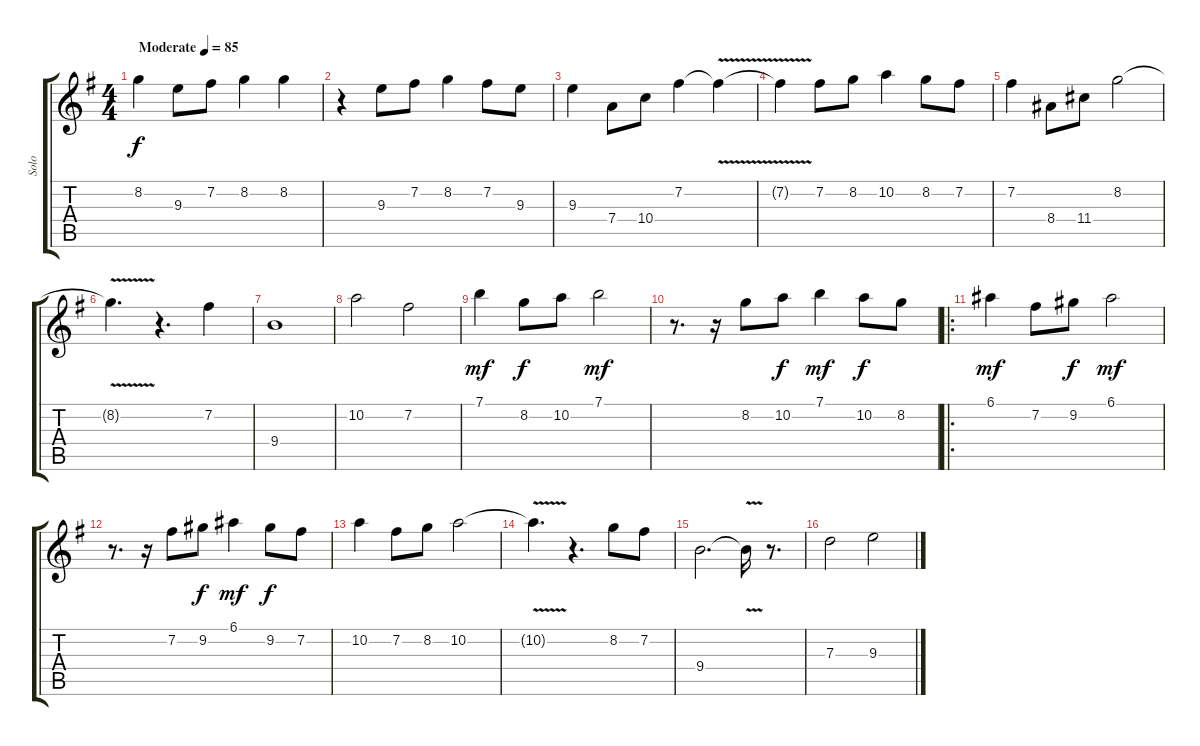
\track ("Solo" "Solo") {instrument overdrivenguitar}
\staff {score tabs}
\tuning (E4 B3 G3 D3 A2 E2) {hide}
\ts (4 4)
\tempo (85 "Moderate")
\clef g2
\ks eminor
8.2.4{dy f instrument overdrivenguitar} 9.3.8 7.2.8 8.2.4 8.2.4 |
r.4 9.3.8 7.2.8 8.2.4 7.2.8 9.3.8 |
9.3.4 7.4.8 10.4.8 7.2.4 7.2{v t}.4 |
7.2{t}.4 7.2.8 8.2.8 10.2.4 8.2.8 7.2.8 |
7.2.4 8.4.8 11.4.8 8.2.2 |
8.2{v t}.4{d} r.4{d} 7.2.4 |
9.4.1 |
10.2.2 7.2.2 |
7.1.4{dy mf} 8.2.8{dy f} 10.2.8 7.1.2{dy mf} |
r.8{d} r.16 8.2.8 10.2.8{dy f} 7.1.4{dy mf} 10.2.8{dy f} 8.2.8 |
\ro
6.1.4{dy mf} 7.2.8 9.2.8{dy f} 6.1.2{dy mf} |
r.8{d} r.16 7.2.8 9.2.8{dy f} 6.1.4{dy mf} 9.2.8{dy f} 7.2.8 |
10.2.4 7.2.8 8.2.8 10.2.2 |
10.2{v t}.4{d} r.4{d} 8.2.8 7.2.8 |
9.4.2{d} 9.4{v t}.16 r.8{d} |
7.3.2 9.3.2
